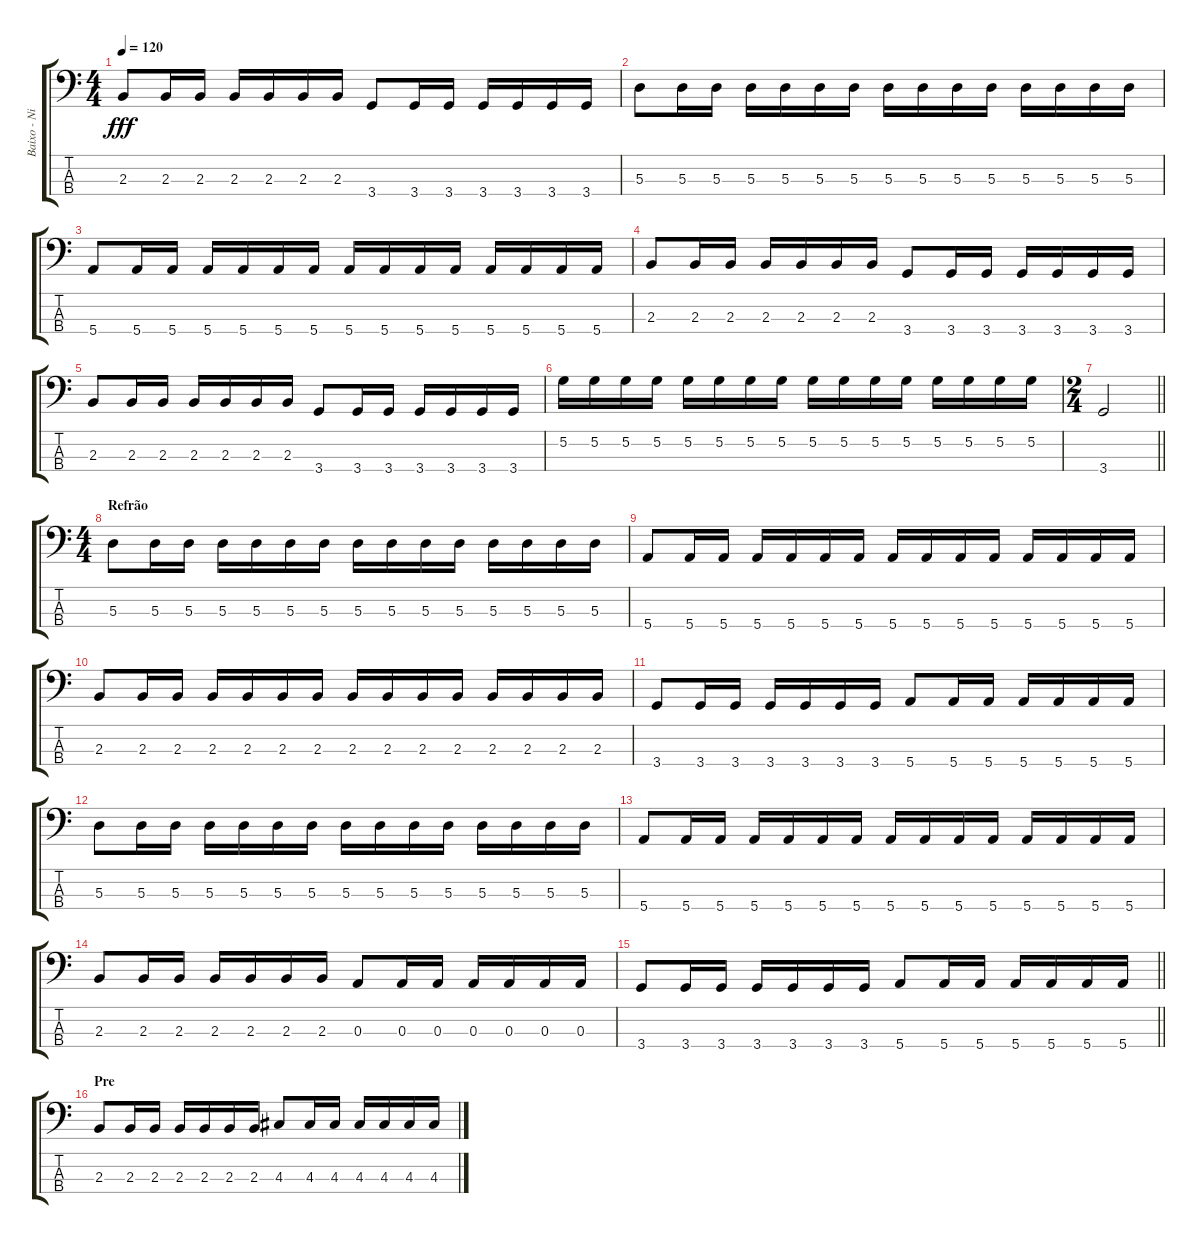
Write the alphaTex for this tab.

\track ("Baixo - Nikola" "Baixo - Ni") {instrument electricbasspick}
\staff {score tabs}
\tuning (G2 D2 A1 E1) {hide}
\ts (4 4)
\tempo 120
\clef f4
\ks c
2.3.8{dy fff} 2.3.16 2.3.16 2.3.16 2.3.16 2.3.16 2.3.16 3.4.8 3.4.16 3.4.16 3.4.16 3.4.16 3.4.16 3.4.16 |
5.3.8 5.3.16 5.3.16 5.3.16 5.3.16 5.3.16 5.3.16 5.3.16 5.3.16 5.3.16 5.3.16 5.3.16 5.3.16 5.3.16 5.3.16 |
5.4.8 5.4.16 5.4.16 5.4.16 5.4.16 5.4.16 5.4.16 5.4.16 5.4.16 5.4.16 5.4.16 5.4.16 5.4.16 5.4.16 5.4.16 |
2.3.8 2.3.16 2.3.16 2.3.16 2.3.16 2.3.16 2.3.16 3.4.8 3.4.16 3.4.16 3.4.16 3.4.16 3.4.16 3.4.16 |
2.3.8 2.3.16 2.3.16 2.3.16 2.3.16 2.3.16 2.3.16 3.4.8 3.4.16 3.4.16 3.4.16 3.4.16 3.4.16 3.4.16 |
5.2.16 5.2.16 5.2.16 5.2.16 5.2.16 5.2.16 5.2.16 5.2.16 5.2.16 5.2.16 5.2.16 5.2.16 5.2.16 5.2.16 5.2.16 5.2.16 |
\ts (2 4)
\barLineRight lightlight
3.4.2 |
\ts (4 4)
\section ("" "Refrão")
5.3.8 5.3.16 5.3.16 5.3.16 5.3.16 5.3.16 5.3.16 5.3.16 5.3.16 5.3.16 5.3.16 5.3.16 5.3.16 5.3.16 5.3.16 |
5.4.8 5.4.16 5.4.16 5.4.16 5.4.16 5.4.16 5.4.16 5.4.16 5.4.16 5.4.16 5.4.16 5.4.16 5.4.16 5.4.16 5.4.16 |
2.3.8 2.3.16 2.3.16 2.3.16 2.3.16 2.3.16 2.3.16 2.3.16 2.3.16 2.3.16 2.3.16 2.3.16 2.3.16 2.3.16 2.3.16 |
3.4.8 3.4.16 3.4.16 3.4.16 3.4.16 3.4.16 3.4.16 5.4.8 5.4.16 5.4.16 5.4.16 5.4.16 5.4.16 5.4.16 |
5.3.8 5.3.16 5.3.16 5.3.16 5.3.16 5.3.16 5.3.16 5.3.16 5.3.16 5.3.16 5.3.16 5.3.16 5.3.16 5.3.16 5.3.16 |
5.4.8 5.4.16 5.4.16 5.4.16 5.4.16 5.4.16 5.4.16 5.4.16 5.4.16 5.4.16 5.4.16 5.4.16 5.4.16 5.4.16 5.4.16 |
2.3.8 2.3.16 2.3.16 2.3.16 2.3.16 2.3.16 2.3.16 0.3.8 0.3.16 0.3.16 0.3.16 0.3.16 0.3.16 0.3.16 |
\barLineRight lightlight
3.4.8 3.4.16 3.4.16 3.4.16 3.4.16 3.4.16 3.4.16 5.4.8 5.4.16 5.4.16 5.4.16 5.4.16 5.4.16 5.4.16 |
\section ("" "Pre")
2.3.8 2.3.16 2.3.16 2.3.16 2.3.16 2.3.16 2.3.16 4.3.8 4.3.16 4.3.16 4.3.16 4.3.16 4.3.16 4.3.16
